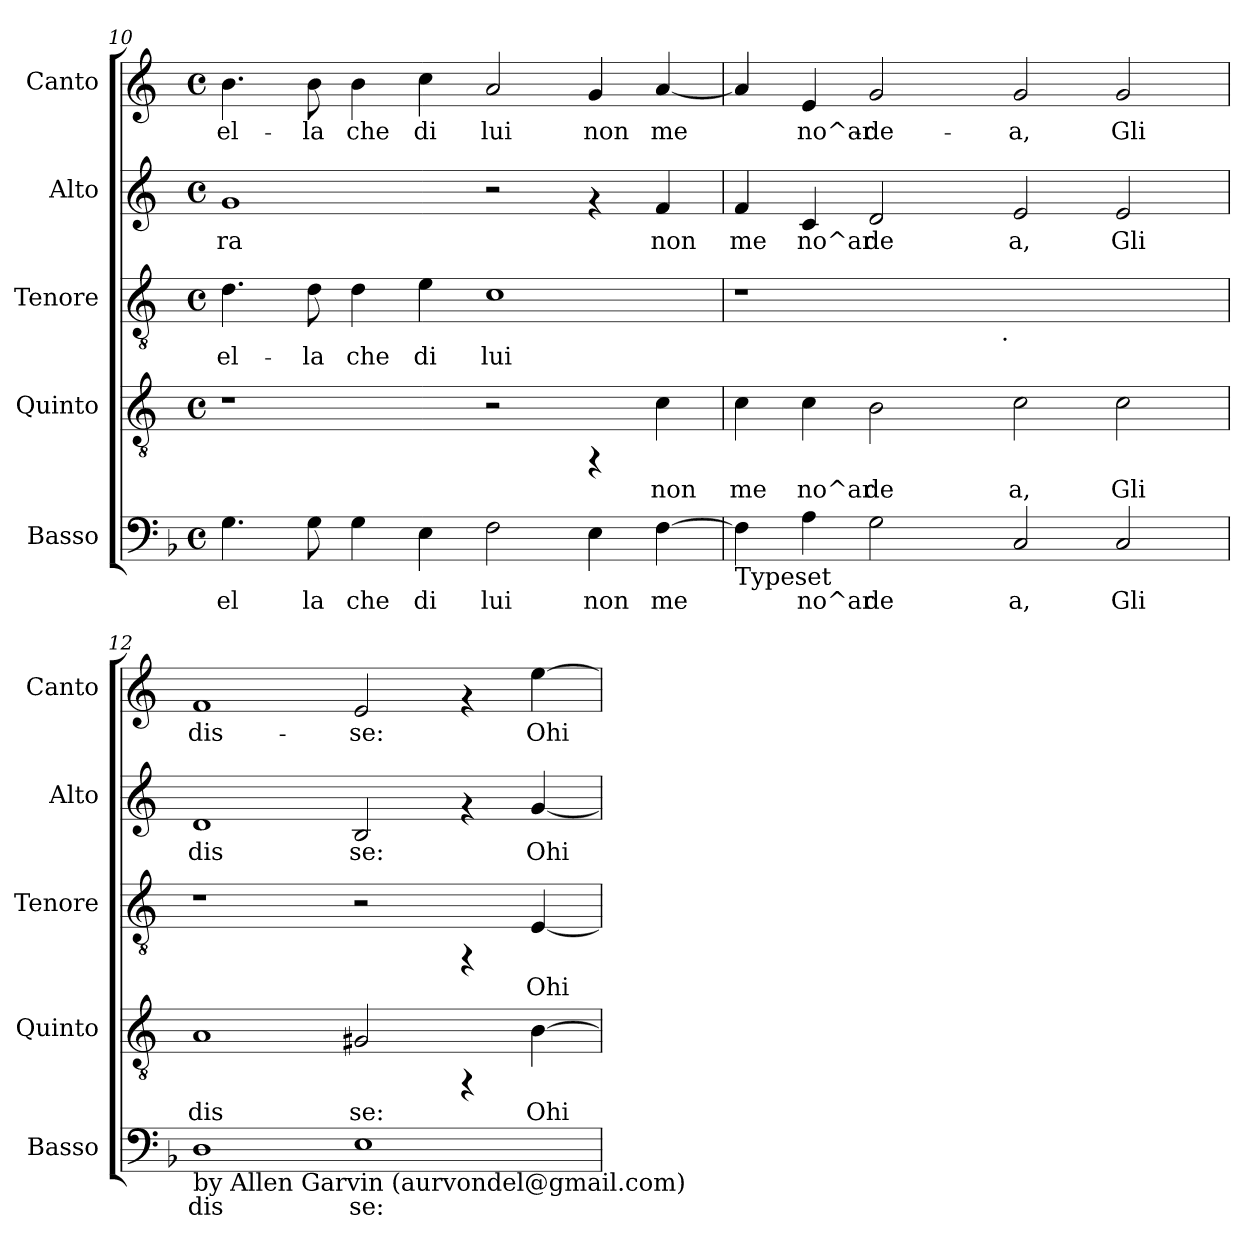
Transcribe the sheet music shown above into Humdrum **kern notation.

**kern	**text	**kern	**text	**kern	**text	**kern	**text	**kern	**text
*part5	*part5	*part4	*part4	*part3	*part3	*part2	*part2	*part1	*part1
*staff5	*staff5	*staff4	*staff4	*staff3	*staff3	*staff2	*staff2	*staff1	*staff1
*I"Basso	*	*I"Quinto	*	*I"Tenore	*	*I"Alto	*	*I"Canto	*
*I'Basso	*	*I'Quinto	*	*I'Tenore	*	*I'Alto	*	*I'Canto	*
!!LO:PB:g=z
*clefF4	*	*clefGv2	*	*clefGv2	*	*clefG2	*	*clefG2	*
*	*	*ITrd-3c-5	*	*ITrd-3c-5	*	*ITrd-3c-5	*	*ITrd-3c-5	*
*k[b-]	*	*k[b-]	*	*k[b-]	*	*k[b-]	*	*k[b-]	*
*F:	*	*F:	*	*F:	*	*F:	*	*F:	*
*M4/4	*	*M4/4	*	*M4/4	*	*M4/4	*	*M4/4	*
*met(c)	*	*met(c)	*	*met(c)	*	*met(c)	*	*met(c)	*
=10	=10	=10	=10	=10	=10	=10	=10	=10	=10
!	!LO:LY:b:cj	!	!	!	!LO:LY:b:cj	!	!LO:LY:b:cj	!	!LO:LY:b:cj
4.G\	el	1r	.	4.g\	el-	1cc	ra	4.ee\	el-
!	!LO:LY:b:cj	!	!	!	!LO:LY:b:cj	!	!	!	!LO:LY:b:cj
8G\	la	.	.	8g\	-la	.	.	8ee\	-la
!	!LO:LY:b:cj	!	!	!	!LO:LY:b:cj	!	!	!	!LO:LY:b:cj
4G\	che	.	.	4g\	che	.	.	4ee\	che
!	!LO:LY:b:cj	!	!	!	!LO:LY:b:cj	!	!	!	!LO:LY:b:cj
4E\	di	.	.	4a\	di	.	.	4ff\	di
!	!LO:LY:b:cj	!	!	!	!LO:LY:b:cj	!	!	!	!LO:LY:b:cj
2F\	lui	2r	.	1f	lui	2r	.	2dd/	lui
!	!LO:LY:b:cj	!	!	!	!	!	!	!	!LO:LY:b:cj
4E\	non	4rFF	.	.	.	4rf	.	4cc/	non
!	!LO:LY:b:cj	!	!LO:LY:b:cj	!	!	!	!LO:LY:b:cj	!	!LO:LY:b:cj
[>4F\	me	4f\	non	.	.	4b-/	non	[<4dd/	me-
=11	=11	=11	=11	=11	=11	=11	=11	=11	=11
!LO:TX:b:t=Typeset	!	!	!	!	!	!	!	!	!
!	!LO:LY:b:cj	!	!LO:LY:b:cj	!	!	!	!LO:LY:b:cj	!	!LO:LY:b:cj
*	*	*	*	*^	*	*	*	*	*
4F\]	.	4f\	me	1r	2ryy	.	4b-/	me	4dd/]	--
!	!LO:LY:b:cj	!	!LO:LY:b:cj	!	!	!	!	!LO:LY:b:cj	!	!LO:LY:b:cj
4A\	no^ar	4f\	no^ar	.	.	.	4f/	no^ar	4a/	-no^ar-
!	!LO:LY:b:cj	!	!LO:LY:b:cj	!	!	!	!	!LO:LY:b:cj	!	!LO:LY:b:cj
2G\	de	2e\	de	.	4ryy	.	2g/	de	2cc/	-de-
.	.	.	.	.	8...ryy	.	.	.	.	.
!	!	!	!	!	!LO:TX:b:t=.	!	!	!	!	!
.	.	.	.	.	1ryy	.	.	.	.	.
!	!LO:LY:b:cj	!	!LO:LY:b:cj	!	!	!	!	!LO:LY:b:cj	!	!LO:LY:b:cj
2C/	a,	2f\	a,	1ryy	.	.	2a/	a,	2cc/	-a,
!	!LO:LY:b:cj	!	!LO:LY:b:cj	!	!	!	!	!LO:LY:b:cj	!	!LO:LY:b:cj
2C/	Gli	2f\	Gli	.	.	.	2a/	Gli	2cc/	Gli
.	.	.	.	.	64ryy	.	.	.	.	.
=12	=12	=12	=12	=12	=12	=12	=12	=12	=12	=12
!LO:TX:b:t=by Allen Garvin (aurvondel@gmail.com)	!	!	!	!	!	!	!	!	!	!
!	!LO:LY:b:cj	!	!LO:LY:b:cj	!	!	!	!	!LO:LY:b:cj	!	!LO:LY:b:cj
*	*	*	*	*v	*v	*	*	*	*	*
1D	dis	1d	dis	1r	.	1g	dis	1b-	dis-
!	!LO:LY:b:cj	!	!LO:LY:b:cj	!	!	!	!LO:LY:b:cj	!	!LO:LY:b:cj
1E	se:	2c#X/	se:	2r	.	2e/	se:	2a/	-se:
.	.	4rFF	.	4rFF	.	4rf	.	4rf	.
!	!	!	!LO:LY:b:cj	!	!LO:LY:b:cj	!	!LO:LY:b:cj	!	!LO:LY:b:cj
.	.	[>4e\	Ohi	[<4A/	Ohi-	[<4cc/	Ohi	[>4aa\	Ohi-
=	=	=	=	=	=	=	=	=	=
*-	*-	*-	*-	*-	*-	*-	*-	*-	*-
